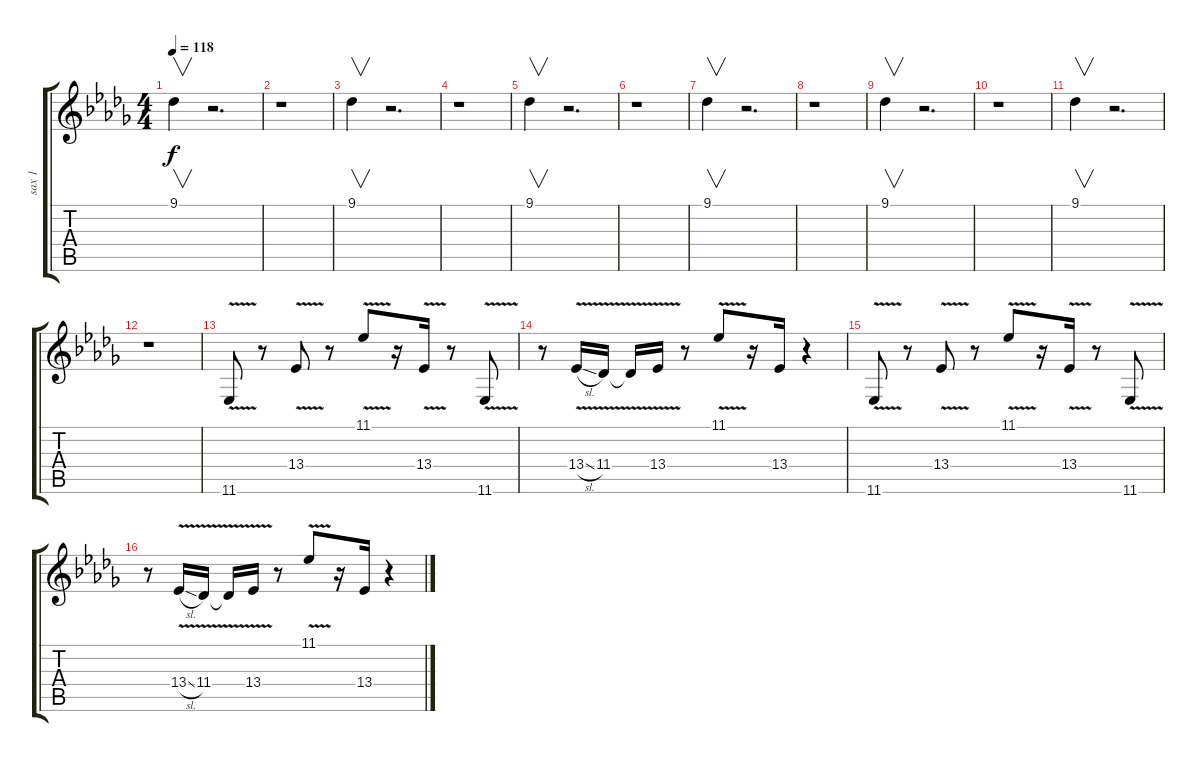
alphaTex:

\track ("sax 1" "sax 1") {instrument altosax}
\staff {score tabs}
\tuning (E4 B3 G3 D3 A2 E2) {hide}
\ts (4 4)
\tempo 118
\clef g2
\ks db
9.1.4{v dy f} r.2{d} |
r.1 |
9.1.4{v} r.2{d} |
r.1 |
9.1.4{v} r.2{d} |
r.1 |
9.1.4{v} r.2{d} |
r.1 |
9.1.4{v} r.2{d} |
r.1 |
9.1.4{v} r.2{d} |
r.1 |
11.6{v}.8 r.8 13.4{v}.8 r.8 11.1{v}.8 r.16 13.4{v}.16 r.8 11.6{v}.8 |
r.8 13.4{v sl}.16 11.4{v}.16 11.4{t}.16 13.4{v}.16 r.8 11.1{v}.8 r.16 13.4.16 r.4 |
11.6{v}.8 r.8 13.4{v}.8 r.8 11.1{v}.8 r.16 13.4{v}.16 r.8 11.6{v}.8 |
r.8 13.4{v sl}.16 11.4{v}.16 11.4{t}.16 13.4{v}.16 r.8 11.1{v}.8 r.16 13.4.16 r.4
